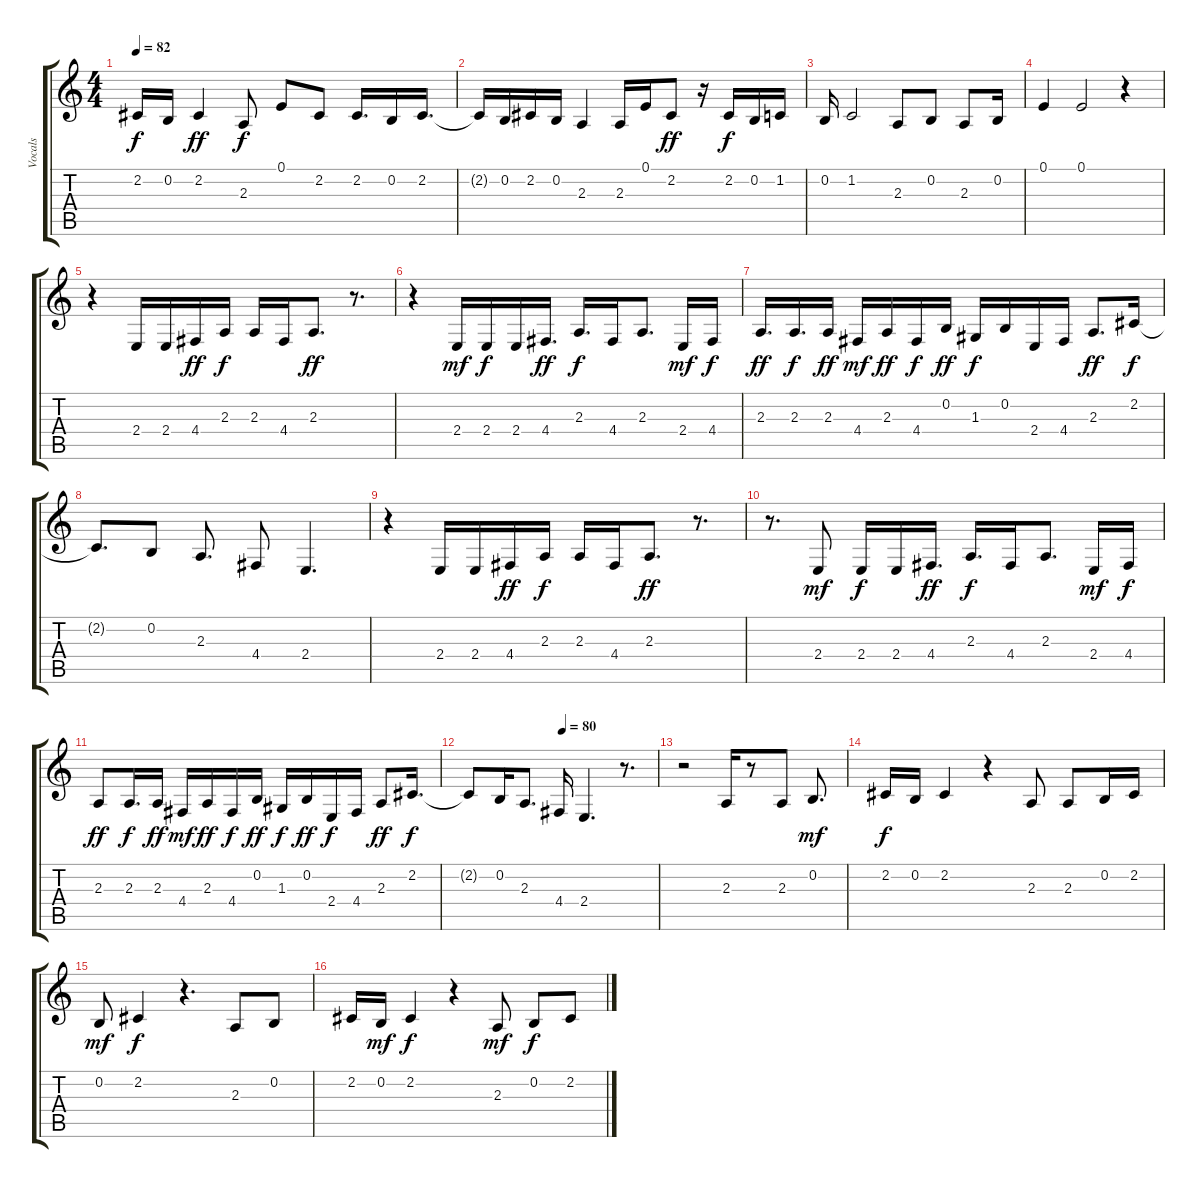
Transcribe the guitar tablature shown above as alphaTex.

\track ("Vocals" "Vocals") {instrument harmonica}
\staff {score tabs}
\tuning (E4 B3 G3 D3 A2 E2) {hide}
\ts (4 4)
\tempo 82
\clef g2
\ks c
2.2{t}.16{dy f} 0.2.16 2.2.4{dy ff} 2.3.8{dy f} 0.1.8 2.2.8 2.2.16{d} 0.2.16 2.2.16{d} |
2.2{t}.16 0.2.16 2.2.16 0.2.16 2.3.4 2.3.16 0.1.16 2.2.8{dy ff} r.16 2.2.16{dy f} 0.2.16 1.2.16 |
0.2.16 1.2.2 2.3.8 0.2.8 2.3.8 0.2.16 |
0.1.4 0.1.2 r.4 |
r.4 2.4.16 2.4.16 4.4.16{dy ff} 2.3.16{dy f} 2.3.16 4.4.16 2.3.8{d dy ff} r.8{d} |
r.4 2.4.16{dy mf} 2.4.16{dy f} 2.4.16 4.4.16{d dy ff} 2.3.16{d dy f} 4.4.16 2.3.8{d} 2.4.16{dy mf} 4.4.16{dy f} |
2.3.16{d dy ff} 2.3.16{d dy f} 2.3.16{dy ff} 4.4.16{dy mf} 2.3.16{dy ff} 4.4.16{dy f} 0.2.16{dy ff} 1.3.16{dy f} 0.2.16 2.4.16 4.4.16 2.3.8{d dy ff} 2.2.16{dy f} |
2.2{t}.8{d} 0.2.8 2.3.8{d} 4.4.8 2.4.4{d} |
r.4 2.4.16 2.4.16 4.4.16{dy ff} 2.3.16{dy f} 2.3.16 4.4.16 2.3.8{d dy ff} r.8{d} |
r.8{d} 2.4.8{dy mf} 2.4.16{dy f} 2.4.16 4.4.16{d dy ff} 2.3.16{d dy f} 4.4.16 2.3.8{d} 2.4.16{dy mf} 4.4.16{dy f} |
2.3.8{dy ff} 2.3.16{d dy f} 2.3.16{dy ff} 4.4.16{dy mf} 2.3.16{dy ff} 4.4.16{dy f} 0.2.16{dy ff} 1.3.16{dy f} 0.2.16{dy ff} 2.4.16{dy f} 4.4.16 2.3.8{dy ff} 2.2.16{d dy f} |
\tempo (80 0.5)
2.2{t}.8 0.2.16 2.3.8{d} 4.4.16 2.4.4{d} r.8{d} |
r.2 2.3.16 r.8 2.3.8 0.2.8{d dy mf} |
2.2.16{dy f} 0.2.16 2.2.4 r.4 2.3.8 2.3.8 0.2.16 2.2.16 |
0.2.8{dy mf} 2.2.4{dy f} r.4{d} 2.3.8 0.2.8 |
2.2.16 0.2.16{dy mf} 2.2.4{dy f} r.4 2.3.8{dy mf} 0.2.8{dy f} 2.2.8
